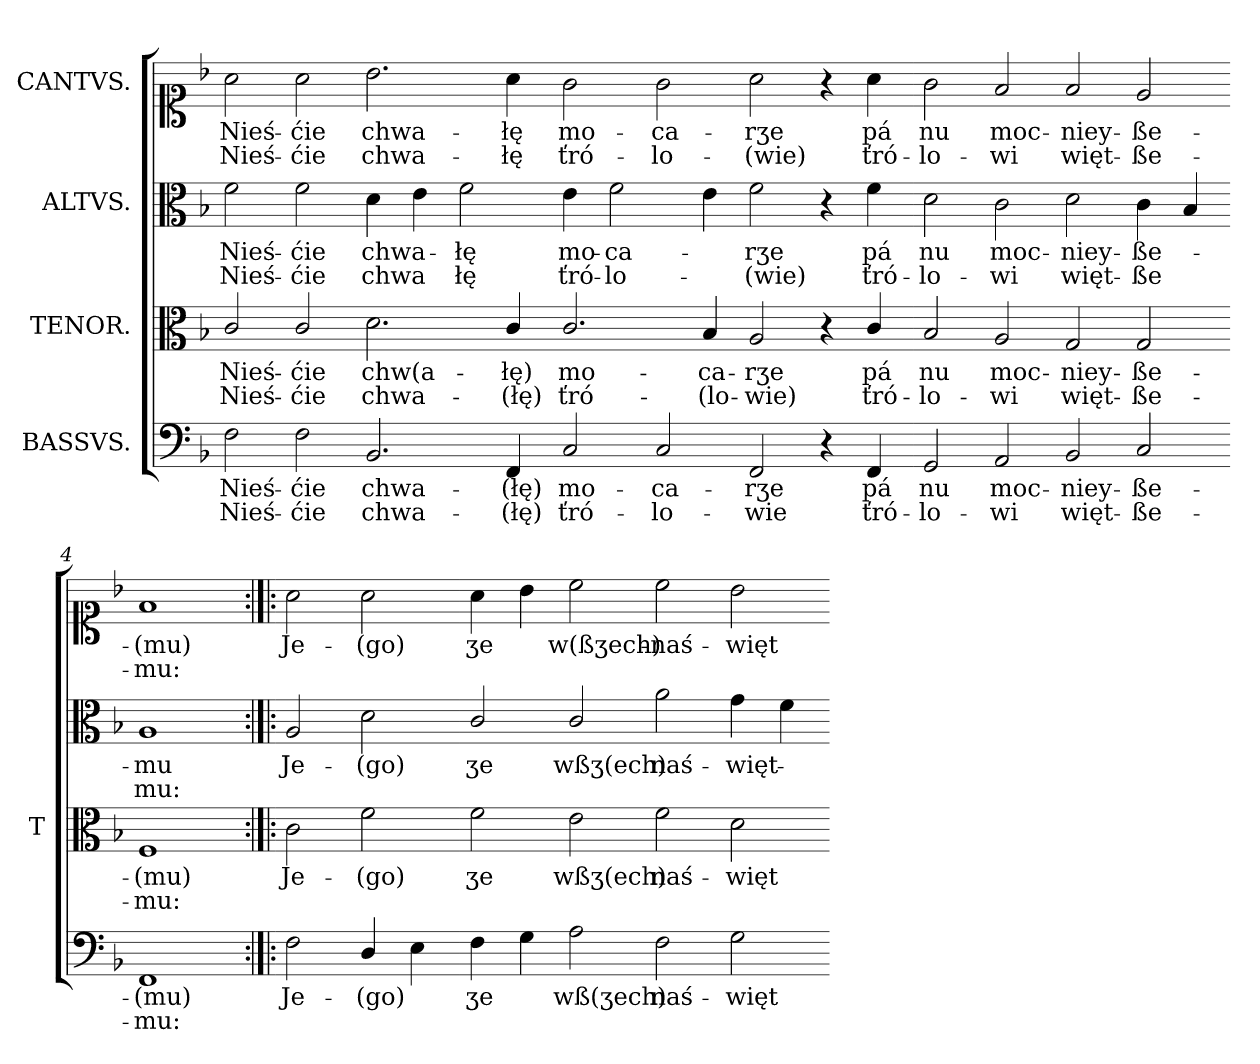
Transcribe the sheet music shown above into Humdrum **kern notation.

**kern	**text	**text	**kern	**text	**text	**kern	**text	**text	**kern	**text	**text
*part4	*part4	*part4	*part3	*part3	*part3	*part2	*part2	*part2	*part1	*part1	*part1
*staff4	*staff4	*staff4	*staff3	*staff3	*staff3	*staff2	*staff2	*staff2	*staff1	*staff1	*staff1
*I"BASSVS.	*	*	*I"TENOR.	*	*	*I"ALTVS.	*	*	*I"CANTVS.	*	*
*	*	*	*I'T	*	*	*	*	*	*	*	*
*clefF4	*	*	*clefC3	*	*	*clefC3	*	*	*clefC1	*	*
*k[b-]	*	*	*k[b-]	*	*	*k[b-]	*	*	*k[b-]	*	*
*F:	*	*	*F:	*	*	*F:	*	*	*F:	*	*
=1	=1	=1	=1	=1	=1	=1	=1	=1	=1	=1	=1
2F	Nieś-	Nieś-	2c/	Nieś-	Nieś-	2f	Nieś-	Nieś-	2a	Nieś-	Nieś-
2F	-ćie	-ćie	2c/	-ćie	-ćie	2f	-ćie	-ćie	2a	-ćie	-ćie
2.BB-	chwa-	chwa-	2.d	chw(a-	chwa-	4d	chwa-	chwa	2.b-	chwa-	chwa-
.	.	.	.	.	.	4e	.	.	.	.	.
.	.	.	.	.	.	2f	-łę	łę	.	.	.
4FF	-(łę)	-(łę)	4c/	-łę)	-(łę)	.	.	.	4a	-łę	-łę
=2-	=2-	=2-	=2-	=2-	=2-	=2-	=2-	=2-	=2-	=2-	=2-
2C	mo-	ťró-	2.c/	mo-	ťró-	4e	mo-	ťró-	2g	mo-	ťró-
.	.	.	.	.	.	2f	-ca-	-lo-	.	.	.
2C	-ca-	-lo-	.	.	.	.	.	.	2g	-ca-	-lo-
.	.	.	4B-	-ca-	-(lo-	4e	.	.	.	.	.
2FF	-rӡe	-wie	2A	-rӡe	-wie)	2f	-rӡe	(wie)	2a	-rӡe	-(wie)
4r	.	.	4r	.	.	4r	.	.	4r	.	.
4FF	pá	ťró-	4c/	pá	ťró-	4f	pá	ťró-	4a	pá	ťró-
=3-	=3-	=3-	=3-	=3-	=3-	=3-	=3-	=3-	=3-	=3-	=3-
2GG	-nu	-lo-	2B-	-nu	-lo-	2d	-nu	-lo-	2g	-nu	-lo-
2AA	moc-	-wi	2A	moc-	-wi	2c	moc-	-wi	2f	moc-	-wi
2BB-	-niey-	więt-	2G	-niey-	więt-	2d	-niey-	więt-	2f	-niey-	więt-
2C	-ße-	-ße-	2G	-ße-	-ße-	4c	-ße-	-ße	2e	-ße-	-ße-
.	.	.	.	.	.	4B-	.	.	.	.	.
=4-	=4-	=4-	=4-	=4-	=4-	=4-	=4-	=4-	=4-	=4-	=4-
1FF	-(mu)	-mu:	1F	-(mu)	-mu:	1A	-mu	mu:	1f	-(mu)	mu:
=:|!|:	=:|!|:	=:|!|:	=:|!|:	=:|!|:	=:|!|:	=:|!|:	=:|!|:	=:|!|:	=:|!|:	=:|!|:	=:|!|:
2F	Je-	.	2c	Je-	.	2A	Je-	.	2a	Je-	.
4D/	-(go)	.	2f	-(go)	.	2d	-(go)	.	2a	-(go)	.
4E	.	.	.	.	.	.	.	.	.	.	.
=5-	=5-	=5-	=5-	=5-	=5-	=5-	=5-	=5-	=5-	=5-	=5-
4F	ӡe	.	2f	ӡe	.	2c/	ӡe	.	4a	ӡe	.
4G	.	.	.	.	.	.	.	.	4b-	.	.
2A	wß(ӡech)	.	2e	wßӡ(ech)	.	2c/	wßӡ(ech)	.	2cc	w(ßӡech)-	.
2F	naś-	.	2f	naś-	.	2a	naś-	.	2cc	naś-	.
2G	-więt-	.	2d	-więt-	.	4g	-więt-	.	2b-	-więt-	.
.	.	.	.	.	.	4f	.	.	.	.	.
=-	=-	=-	=-	=-	=-	=-	=-	=-	=-	=-	=-
*-	*-	*-	*-	*-	*-	*-	*-	*-	*-	*-	*-
